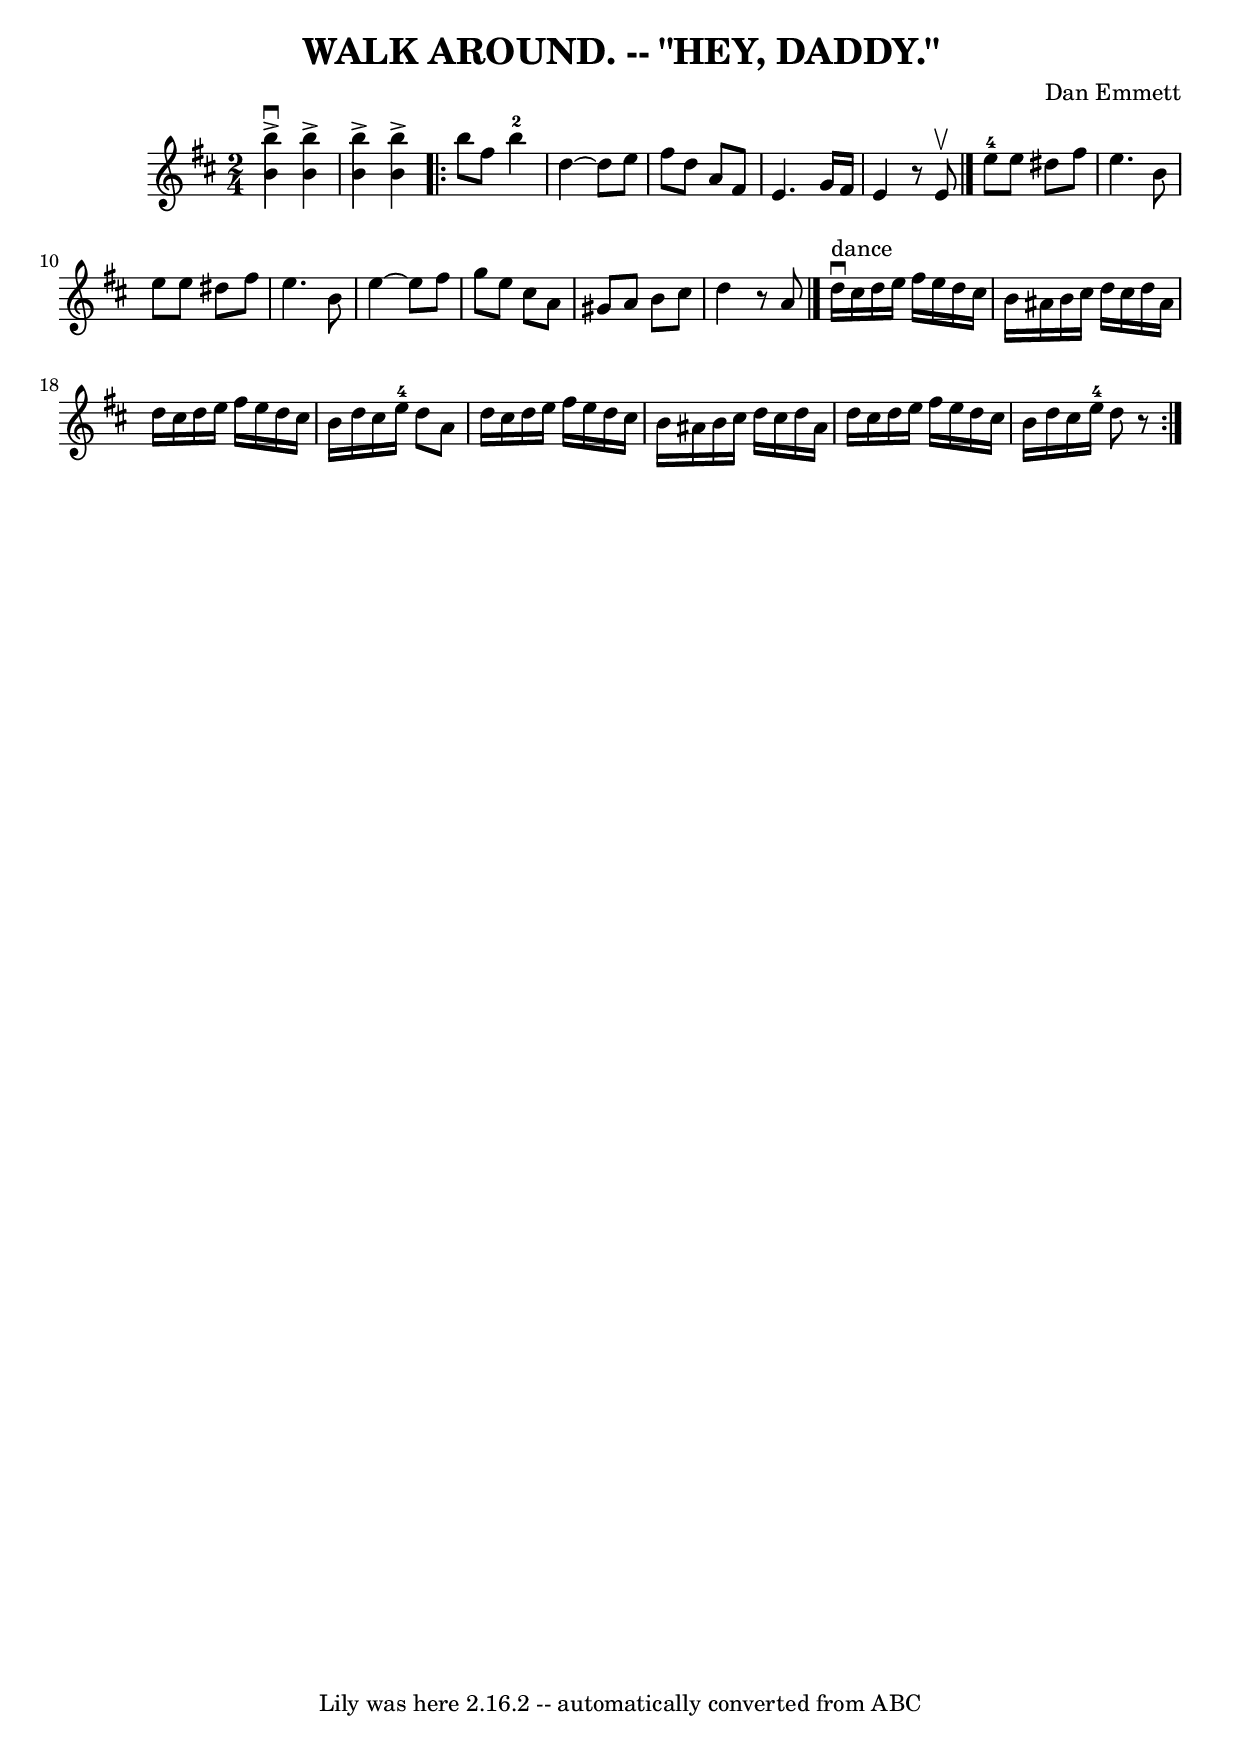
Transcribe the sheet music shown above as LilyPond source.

\version "2.16.2"
\include "Mammoth.ily"
\header {
  %% book = "Ryan's Mammoth Collection of Fiddle Tunes"
  composer = "Dan Emmett"
  crossRefNumber = "1"
  footnotes = ""
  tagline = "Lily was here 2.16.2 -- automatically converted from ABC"
  title = "WALK AROUND. -- \"HEY, DADDY.\""

}
voicedefault =  {


  \time 2/4 
  \key b \minor
				% %indent 600
  << b''4^\accent^\downbow b'4   >>   << b''4^\accent b'4   >>   
  |
  << b''4^\accent b'4   >>   << b''4^\accent b'4   >>   
  |
  
  \repeat volta 2 {
    b''8 fis''8 b''4-2   |
    
    d''4   ~ d''8 e''8    |
    fis''8 d''8 a'8 fis'8    
    |
    e'4. g'16 fis'16    |
    e'4    r8 e'8^\upbow   
    \bar "|." e''8-4 e''8 dis''8 fis''8    |
    e''4. b'8 
    |
    e''8 e''8 dis''8 fis''8    |
    e''4. b'8    
    |
    e''4   ~ e''8 fis''8    |
    g''8 e''8 cis''8    
    a'8    |
    gis'8 a'8 b'8 cis''8    |
    d''4    r8 a'8    
    \bar "|." d''16^"dance"^\downbow cis''16 d''16 e''16    
    fis''16 e''16 d''16 cis''16    |
    b'16 ais'16 b'16    
    cis''16 d''16 cis''16 d''16 ais'16    |
    d''16 cis''16   
    d''16 e''16 fis''16 e''16 d''16 cis''16    |
    b'16    
    d''16 cis''16 e''16-4 d''8 a'8    |
    d''16 cis''16   
    d''16 e''16 fis''16 e''16 d''16 cis''16    |
    b'16    
    ais'16 b'16 cis''16 d''16 cis''16 d''16 ais'16    |
    
    d''16 cis''16 d''16 e''16 fis''16 e''16 d''16 cis''16    
    |
    b'16 d''16 cis''16 e''16-4 d''8    r8     
  }

}

\score{
  <<

    \context Staff="default"
    {
      \voicedefault 
      
    }

  >>
  \layout {
    
  }
  \midi {
  }

}
